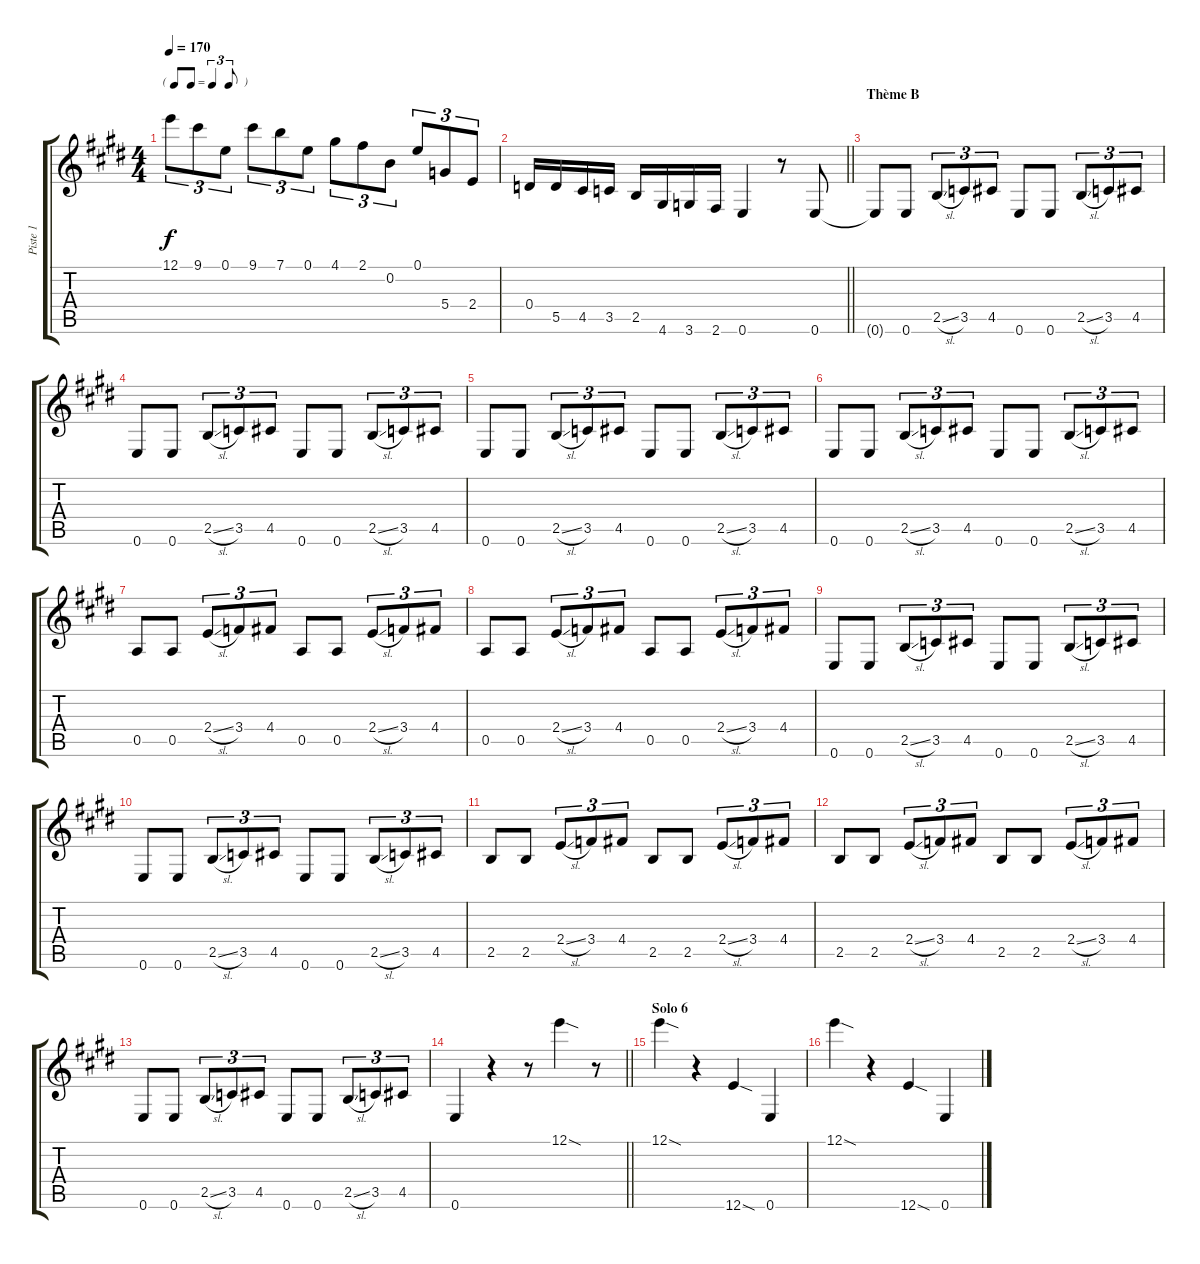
\track ("Piste 1" "Piste 1") {instrument acousticguitarsteel}
\staff {score tabs}
\tuning (E4 B3 G3 D3 A2 E2) {hide}
\ts (4 4)
\tf triplet8th
\tempo 170
\clef g2
\ks e
12.1.8{tu (3 2) dy f} 9.1.8{tu (3 2)} 0.1.8{tu (3 2)} 9.1.8{tu (3 2)} 7.1.8{tu (3 2)} 0.1.8{tu (3 2)} 4.1.8{tu (3 2)} 2.1.8{tu (3 2)} 0.2.8{tu (3 2)} 0.1.8{tu (3 2)} 5.4.8{tu (3 2)} 2.4.8{tu (3 2)} |
\barLineRight lightlight
0.4.16 5.5.16 4.5.16 3.5.16 2.5.16 4.6.16 3.6.16 2.6.16 0.6.4 r.8 0.6.8 |
\section ("" "Thème B")
0.6{t}.8 0.6.8 2.5{sl}.8{tu (3 2)} 3.5.8{tu (3 2)} 4.5.8{tu (3 2)} 0.6.8 0.6.8 2.5{sl}.8{tu (3 2)} 3.5.8{tu (3 2)} 4.5.8{tu (3 2)} |
0.6.8 0.6.8 2.5{sl}.8{tu (3 2)} 3.5.8{tu (3 2)} 4.5.8{tu (3 2)} 0.6.8 0.6.8 2.5{sl}.8{tu (3 2)} 3.5.8{tu (3 2)} 4.5.8{tu (3 2)} |
0.6.8 0.6.8 2.5{sl}.8{tu (3 2)} 3.5.8{tu (3 2)} 4.5.8{tu (3 2)} 0.6.8 0.6.8 2.5{sl}.8{tu (3 2)} 3.5.8{tu (3 2)} 4.5.8{tu (3 2)} |
0.6.8 0.6.8 2.5{sl}.8{tu (3 2)} 3.5.8{tu (3 2)} 4.5.8{tu (3 2)} 0.6.8 0.6.8 2.5{sl}.8{tu (3 2)} 3.5.8{tu (3 2)} 4.5.8{tu (3 2)} |
0.5.8 0.5.8 2.4{sl}.8{tu (3 2)} 3.4.8{tu (3 2)} 4.4.8{tu (3 2)} 0.5.8 0.5.8 2.4{sl}.8{tu (3 2)} 3.4.8{tu (3 2)} 4.4.8{tu (3 2)} |
0.5.8 0.5.8 2.4{sl}.8{tu (3 2)} 3.4.8{tu (3 2)} 4.4.8{tu (3 2)} 0.5.8 0.5.8 2.4{sl}.8{tu (3 2)} 3.4.8{tu (3 2)} 4.4.8{tu (3 2)} |
0.6.8 0.6.8 2.5{sl}.8{tu (3 2)} 3.5.8{tu (3 2)} 4.5.8{tu (3 2)} 0.6.8 0.6.8 2.5{sl}.8{tu (3 2)} 3.5.8{tu (3 2)} 4.5.8{tu (3 2)} |
0.6.8 0.6.8 2.5{sl}.8{tu (3 2)} 3.5.8{tu (3 2)} 4.5.8{tu (3 2)} 0.6.8 0.6.8 2.5{sl}.8{tu (3 2)} 3.5.8{tu (3 2)} 4.5.8{tu (3 2)} |
2.5.8 2.5.8 2.4{sl}.8{tu (3 2)} 3.4.8{tu (3 2)} 4.4.8{tu (3 2)} 2.5.8 2.5.8 2.4{sl}.8{tu (3 2)} 3.4.8{tu (3 2)} 4.4.8{tu (3 2)} |
2.5.8 2.5.8 2.4{sl}.8{tu (3 2)} 3.4.8{tu (3 2)} 4.4.8{tu (3 2)} 2.5.8 2.5.8 2.4{sl}.8{tu (3 2)} 3.4.8{tu (3 2)} 4.4.8{tu (3 2)} |
0.6.8 0.6.8 2.5{sl}.8{tu (3 2)} 3.5.8{tu (3 2)} 4.5.8{tu (3 2)} 0.6.8 0.6.8 2.5{sl}.8{tu (3 2)} 3.5.8{tu (3 2)} 4.5.8{tu (3 2)} |
\barLineRight lightlight
0.6.4 r.4 r.8 12.1{sod}.4 r.8 |
\section ("" "Solo 6")
12.1{sod}.4 r.4 12.6{sod}.4 0.6.4 |
12.1{sod}.4 r.4 12.6{sod}.4 0.6.4
